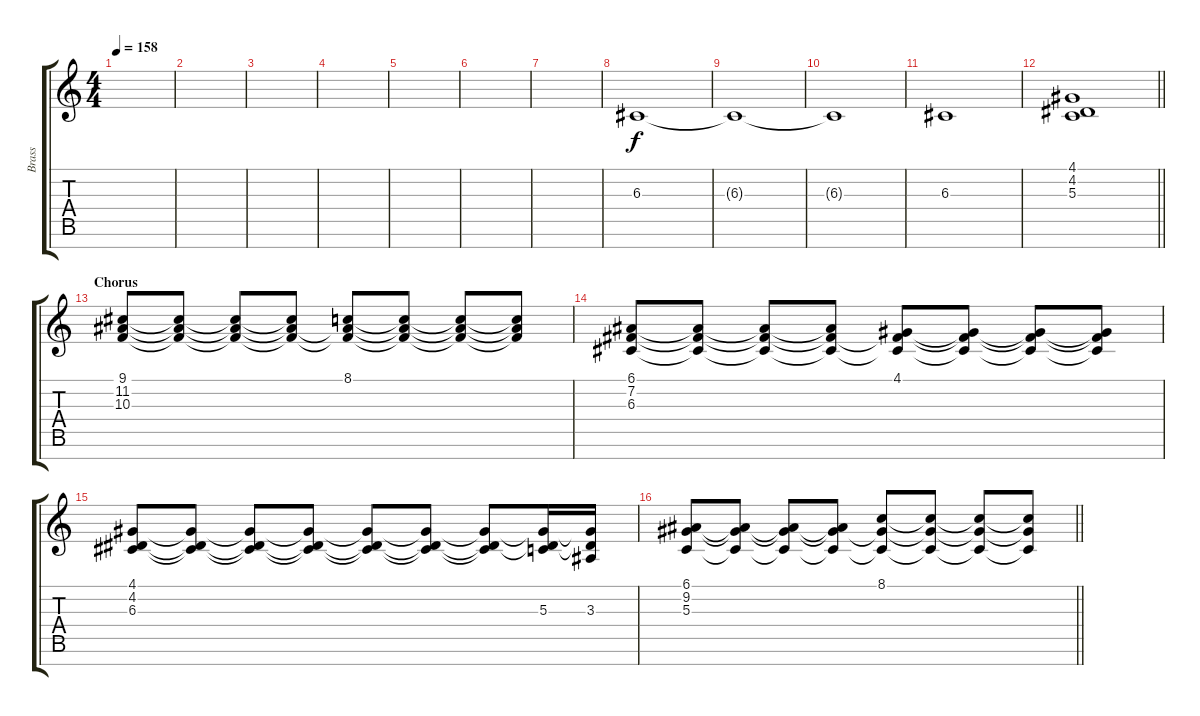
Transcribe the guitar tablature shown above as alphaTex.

\track ("Brass" "Brass") {instrument trombone}
\staff {score tabs}
\tuning (E4 B3 G3 D3 A2 E2 B1) {hide}
\ts (4 4)
\tempo 158
\clef g2
\ks c
|
|
|
|
|
|
|
6.3.1 |
6.3{t}.1 |
6.3{t}.1 |
6.3.1 |
\barLineRight lightlight
(4.1 4.2 5.3).1 |
\section ("" "Chorus")
(9.1 11.2 10.3).8 (9.1{t} 11.2{t} 10.3{t}).8 (9.1{t} 11.2{t} 10.3{t}).8 (9.1{t} 11.2{t} 10.3{t}).8 (8.1 11.2{t} 10.3{t}).8 (8.1{t} 11.2{t} 10.3{t}).8 (8.1{t} 11.2{t} 10.3{t}).8 (8.1{t} 11.2{t} 10.3{t}).8 |
(6.1 7.2 6.3).8 (6.1{t} 7.2{t} 6.3{t}).8 (6.1{t} 7.2{t} 6.3{t}).8 (6.1{t} 7.2{t} 6.3{t}).8 (4.1 7.2{t} 6.3{t}).8 (4.1{t} 7.2{t} 6.3{t}).8 (4.1{t} 7.2{t} 6.3{t}).8 (4.1{t} 7.2{t} 6.3{t}).8 |
(4.1 4.2 6.3).8 (4.1{t} 4.2{t} 6.3{t}).8 (4.1{t} 4.2{t} 6.3{t}).8 (4.1{t} 4.2{t} 6.3{t}).8 (4.1{t} 4.2{t} 6.3{t}).8 (4.1{t} 4.2{t} 6.3{t}).8 (4.1{t} 4.2{t} 6.3{t}).8 (4.1{t} 4.2{t} 5.3).16 (4.1{t} 4.2{t} 3.3).16 |
\barLineRight lightlight
(6.1 9.2 5.3).8 (6.1{t} 9.2{t} 5.3{t}).8 (6.1{t} 9.2{t} 5.3{t}).8 (6.1{t} 9.2{t} 5.3{t}).8 (8.1 9.2{t} 5.3{t}).8 (8.1{t} 9.2{t} 5.3{t}).8 (8.1{t} 9.2{t} 5.3{t}).8 (8.1{t} 9.2{t} 5.3{t}).8
